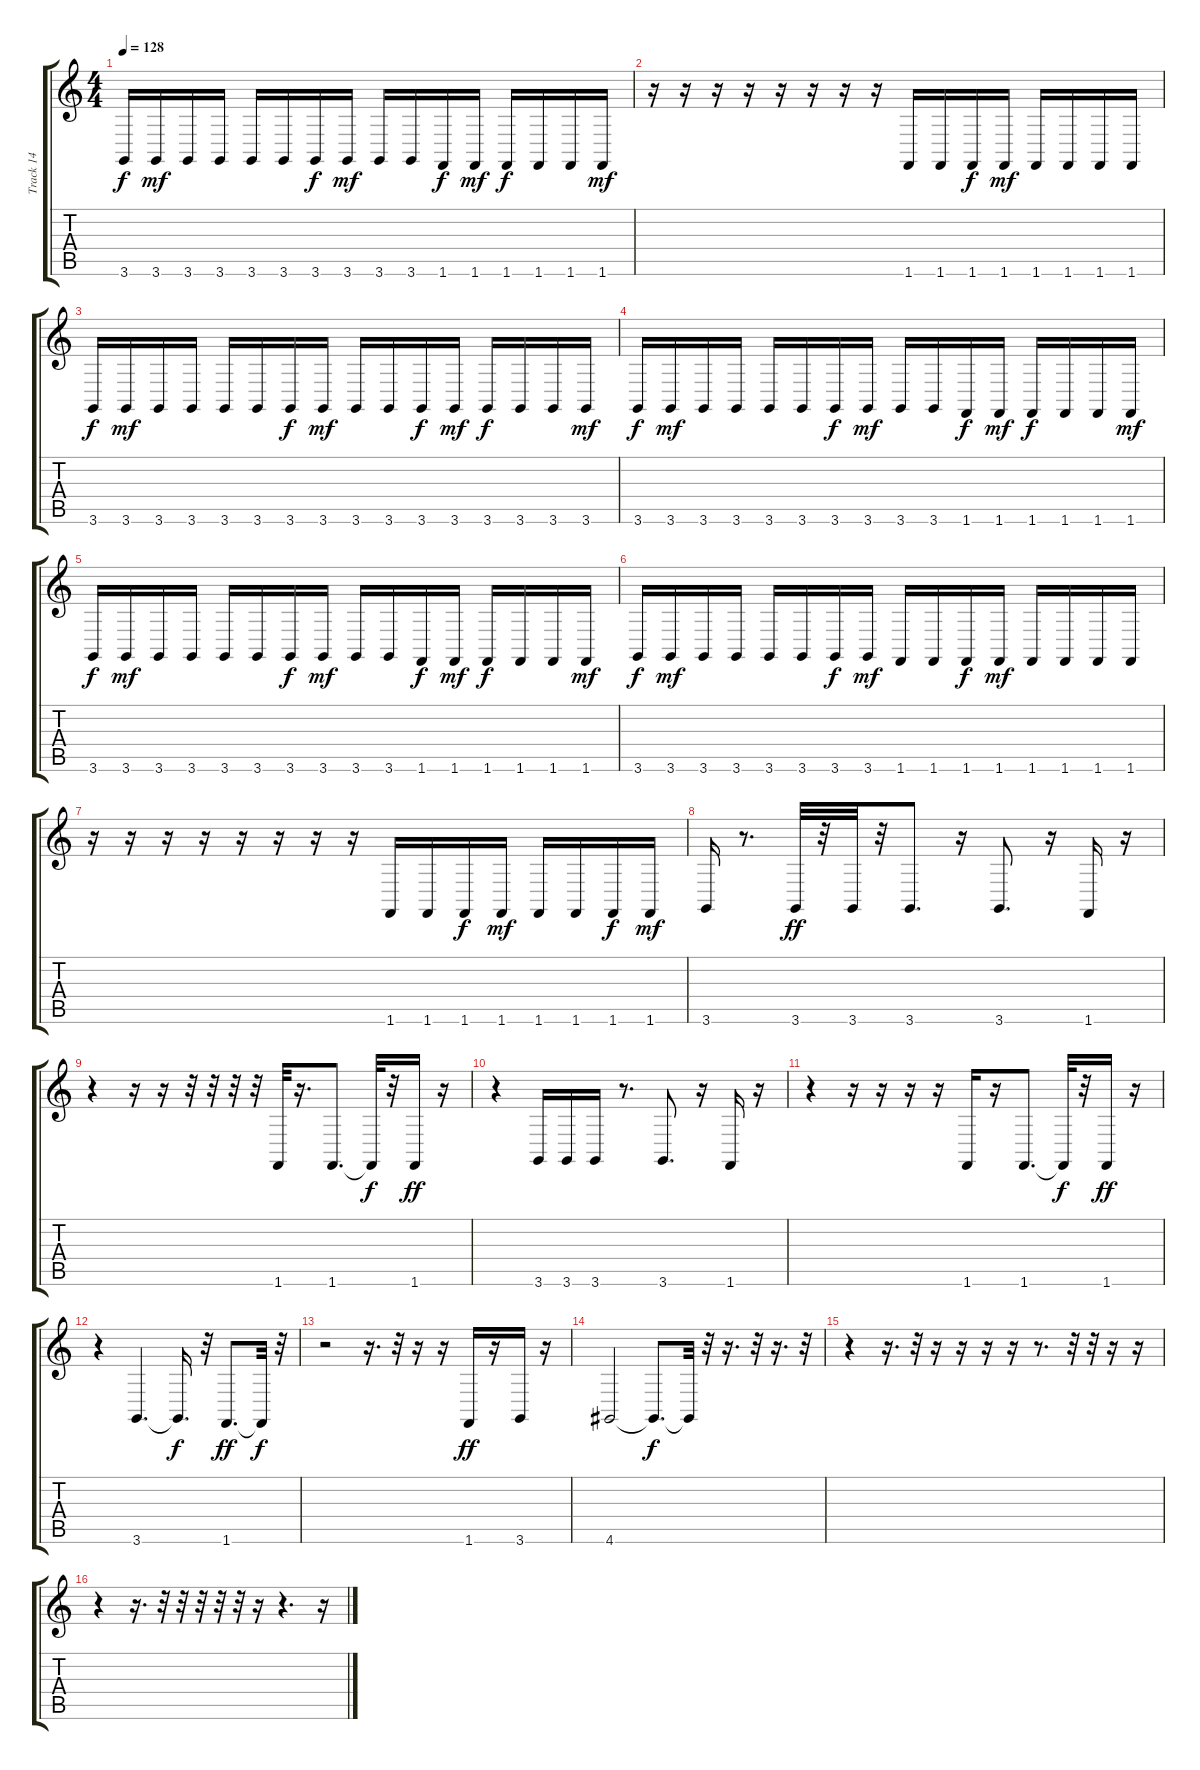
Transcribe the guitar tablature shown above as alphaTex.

\track ("Track 14" "Track 14") {instrument stringensemble1}
\staff {score tabs}
\tuning (E4 B3 G3 D3 A2 E2) {hide}
\ts (4 4)
\tempo 128
\clef g2
\ks c
3.6.16{dy f} 3.6.16{dy mf} 3.6.16 3.6.16 3.6.16 3.6.16 3.6.16{dy f} 3.6.16{dy mf} 3.6.16 3.6.16 1.6.16{dy f} 1.6.16{dy mf} 1.6.16{dy f} 1.6.16 1.6.16 1.6.16{dy mf} |
r.16 r.16 r.16 r.16 r.16 r.16 r.16 r.16 1.6.16 1.6.16 1.6.16{dy f} 1.6.16{dy mf} 1.6.16 1.6.16 1.6.16 1.6.16 |
3.6.16{dy f} 3.6.16{dy mf} 3.6.16 3.6.16 3.6.16 3.6.16 3.6.16{dy f} 3.6.16{dy mf} 3.6.16 3.6.16 3.6.16{dy f} 3.6.16{dy mf} 3.6.16{dy f} 3.6.16 3.6.16 3.6.16{dy mf} |
3.6.16{dy f} 3.6.16{dy mf} 3.6.16 3.6.16 3.6.16 3.6.16 3.6.16{dy f} 3.6.16{dy mf} 3.6.16 3.6.16 1.6.16{dy f} 1.6.16{dy mf} 1.6.16{dy f} 1.6.16 1.6.16 1.6.16{dy mf} |
3.6.16{dy f} 3.6.16{dy mf} 3.6.16 3.6.16 3.6.16 3.6.16 3.6.16{dy f} 3.6.16{dy mf} 3.6.16 3.6.16 1.6.16{dy f} 1.6.16{dy mf} 1.6.16{dy f} 1.6.16 1.6.16 1.6.16{dy mf} |
3.6.16{dy f} 3.6.16{dy mf} 3.6.16 3.6.16 3.6.16 3.6.16 3.6.16{dy f} 3.6.16{dy mf} 1.6.16 1.6.16 1.6.16{dy f} 1.6.16{dy mf} 1.6.16 1.6.16 1.6.16 1.6.16 |
r.16 r.16 r.16 r.16 r.16 r.16 r.16 r.16 1.6.16 1.6.16 1.6.16{dy f} 1.6.16{dy mf} 1.6.16 1.6.16 1.6.16{dy f} 1.6.16{dy mf} |
3.6.16 r.8{d} 3.6.32{dy ff} r.32 3.6.32 r.32 3.6.8{d} r.16 3.6.8{d} r.16 1.6.16 r.16 |
r.4 r.16 r.16 r.32 r.32 r.32 r.32 1.6.32 r.16{d} 1.6.8{d} 1.6{t}.32{dy f} r.32 1.6.16{dy ff} r.16 |
r.4 3.6.16 3.6.16 3.6.16 r.8{d} 3.6.8{d} r.16 1.6.16 r.16 |
r.4 r.16 r.16 r.16 r.16 1.6.16 r.16 1.6.8{d} 1.6{t}.32{dy f} r.32 1.6.16{dy ff} r.16 |
r.4 3.6.4{d} 3.6{t}.16{d dy f} r.32 1.6.8{d dy ff} 1.6{t}.32{dy f} r.32 |
r.2 r.16{d} r.32 r.16 r.16 1.6.16{dy ff} r.16 3.6.16 r.16 |
4.6.2 4.6{t}.8{d dy f} 4.6{t}.32 r.32 r.16{d} r.32 r.16{d} r.32 |
r.4 r.16{d} r.32 r.16 r.16 r.16 r.16 r.8{d} r.32 r.32 r.16 r.16 |
r.4 r.16{d} r.32 r.32 r.32 r.32 r.32 r.16 r.4{d} r.16
